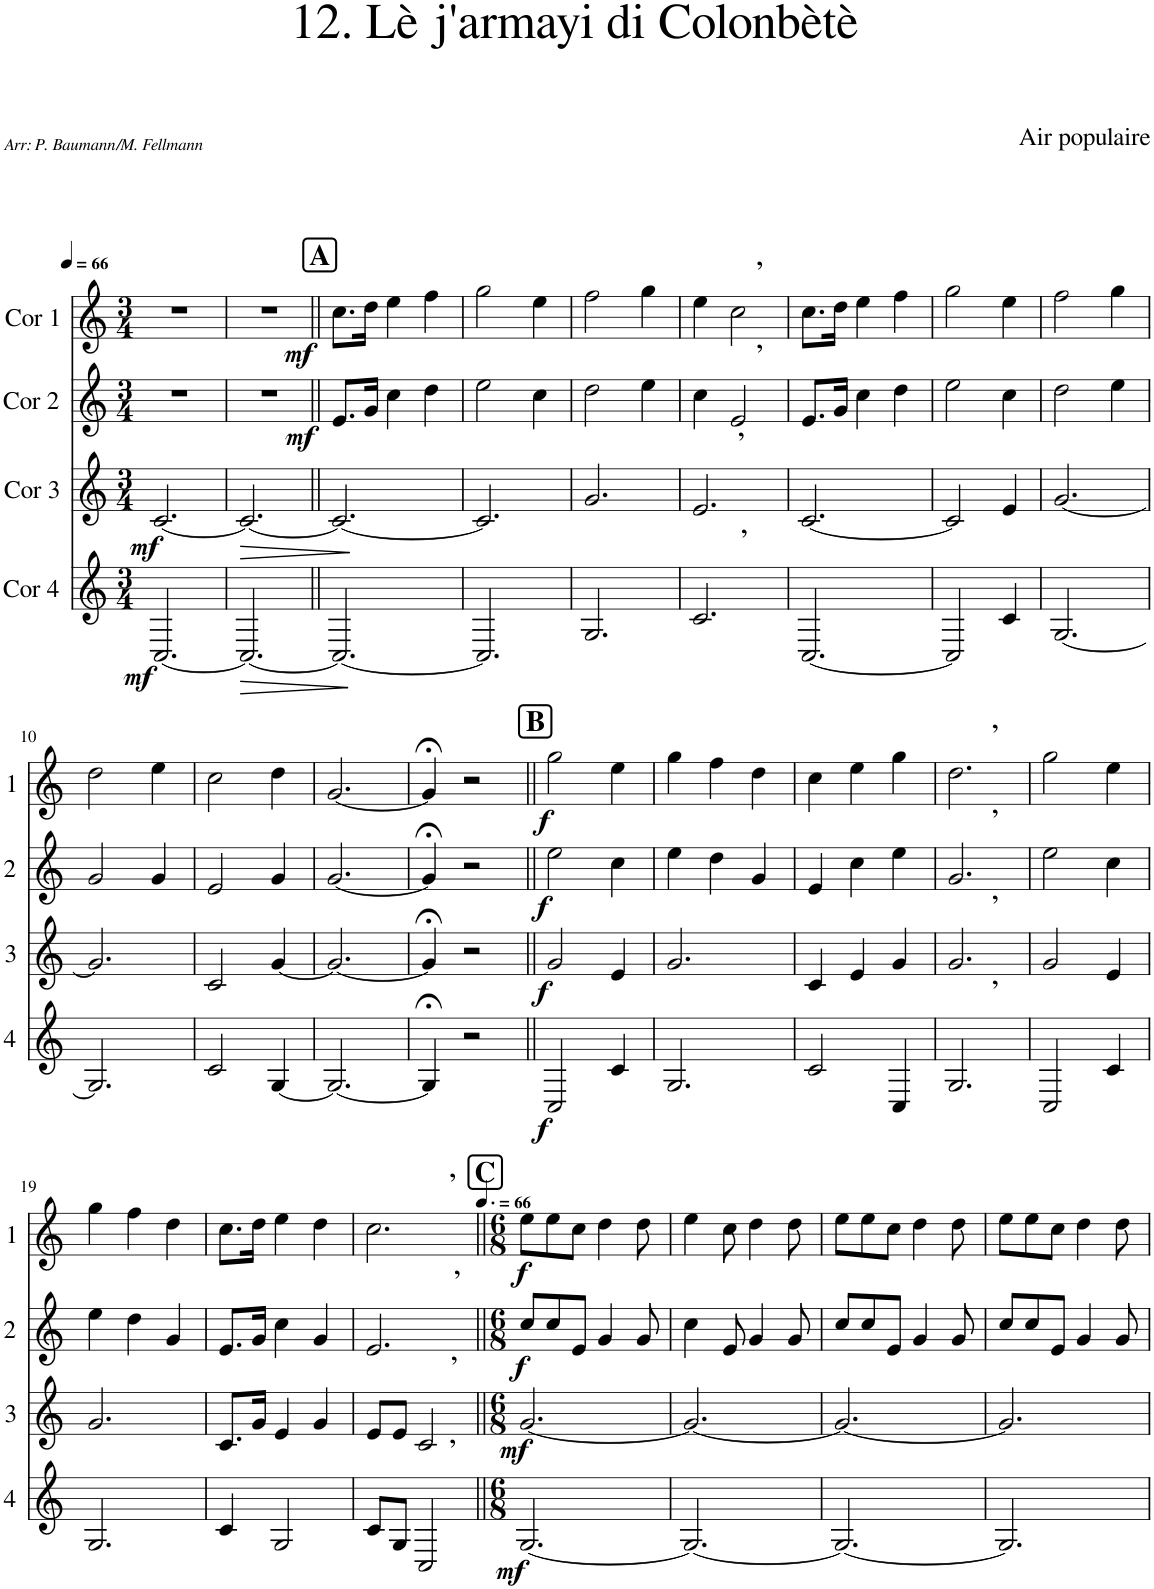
**kern	**dynam	**kern	**dynam	**kern	**dynam	**kern	**dynam
*part4	*part4	*part3	*part3	*part2	*part2	*part1	*part1
*staff4	*staff4	*staff3	*staff3	*staff2	*staff2	*staff1	*staff1
*I"Cor 4	*	*I"Cor 3	*	*I"Cor 2	*	*I"Cor 1	*
*clefG2	*	*clefG2	*	*clefG2	*	*clefG2	*
*Trd4c7	*	*Trd4c7	*	*Trd4c7	*	*Trd4c7	*
*k[]	*	*k[]	*	*k[]	*	*k[]	*
*M3/4	*	*M3/4	*	*M3/4	*	*M3/4	*
*MM66	*	*MM66	*	*MM66	*	*MM66	*
=1	=1	=1	=1	=1	=1	=1	=1
!	!LO:DY:b	!	!LO:DY:b	!	!	!	!
[2.C/	mf	[2.c/	mf	2.r	.	2.r	.
=2	=2	=2	=2	=2	=2	=2	=2
!	!LO:HP:b	!	!LO:HP:b	!	!LO:DY:b	!	!LO:DY:b
2.C/_	>	2.c/_	>	2.r	mf	2.r	mf
.	]	.	]	.	.	.	.
!!LO:REH:place=s1:a:B:cj:fs=14:t=A
=3||	=3||	=3||	=3||	=3||	=3||	=3||	=3||
2.C/_	.	2.c/_	.	8.e/L	.	8.cc\L	.
.	.	.	.	16g/Jk	.	16dd\Jk	.
.	.	.	.	4cc\	.	4ee\	.
.	.	.	.	4dd\	.	4ff\	.
=4	=4	=4	=4	=4	=4	=4	=4
2.C/]	.	2.c/]	.	2ee\	.	2gg\	.
.	.	.	.	4cc\	.	4ee\	.
=5	=5	=5	=5	=5	=5	=5	=5
2.G/	.	2.g/	.	2dd\	.	2ff\	.
.	.	.	.	4ee\	.	4gg\	.
=6	=6	=6	=6	=6	=6	=6	=6
!	!	!LO:TX:a:t=,	!	!	!	!	!
!LO:TX:a:t=,	!	!	!	!	!	!	!
2.c/	.	2.e/	.	4cc\	.	4ee\	.
!	!	!	!	!	!	!LO:TX:a:t=,	!
!	!	!	!	!LO:TX:a:t=,	!	!	!
.	.	.	.	2e/	.	2cc\	.
=7	=7	=7	=7	=7	=7	=7	=7
[2.C/	.	[2.c/	.	8.e/L	.	8.cc\L	.
.	.	.	.	16g/Jk	.	16dd\Jk	.
.	.	.	.	4cc\	.	4ee\	.
.	.	.	.	4dd\	.	4ff\	.
=8	=8	=8	=8	=8	=8	=8	=8
2C/]	.	2c/]	.	2ee\	.	2gg\	.
4c/	.	4e/	.	4cc\	.	4ee\	.
=9	=9	=9	=9	=9	=9	=9	=9
[2.G/	.	[2.g/	.	2dd\	.	2ff\	.
.	.	.	.	4ee\	.	4gg\	.
!!LO:LB:g=z
=10	=10	=10	=10	=10	=10	=10	=10
2.G/]	.	2.g/]	.	2g/	.	2dd\	.
.	.	.	.	4g/	.	4ee\	.
=11	=11	=11	=11	=11	=11	=11	=11
2c/	.	2c/	.	2e/	.	2cc\	.
[4G/	.	[4g/	.	4g/	.	4dd\	.
=12	=12	=12	=12	=12	=12	=12	=12
2.G/_	.	2.g/_	.	[2.g/	.	[2.g/	.
=13	=13	=13	=13	=13	=13	=13	=13
4G;</]	.	4g;</]	.	4g;</]	.	4g;</]	.
2r	.	2r	.	2r	.	2r	.
!!LO:REH:place=s1:a:B:cj:fs=14:t=B
=14||	=14||	=14||	=14||	=14||	=14||	=14||	=14||
!	!LO:DY:b	!	!LO:DY:b	!	!LO:DY:b	!	!LO:DY:b
2C/	f	2g/	f	2ee\	f	2gg\	f
4c/	.	4e/	.	4cc\	.	4ee\	.
=15	=15	=15	=15	=15	=15	=15	=15
2.G/	.	2.g/	.	4ee\	.	4gg\	.
.	.	.	.	4dd\	.	4ff\	.
.	.	.	.	4g/	.	4dd\	.
=16	=16	=16	=16	=16	=16	=16	=16
2c/	.	4c/	.	4e/	.	4cc\	.
.	.	4e/	.	4cc\	.	4ee\	.
4C/	.	4g/	.	4ee\	.	4gg\	.
=17	=17	=17	=17	=17	=17	=17	=17
!	!	!	!	!	!	!LO:TX:a:t=,	!
!	!	!	!	!LO:TX:a:t=,	!	!	!
!	!	!LO:TX:a:t=,	!	!	!	!	!
!LO:TX:a:t=,	!	!	!	!	!	!	!
2.G/	.	2.g/	.	2.g/	.	2.dd\	.
=18	=18	=18	=18	=18	=18	=18	=18
2C/	.	2g/	.	2ee\	.	2gg\	.
4c/	.	4e/	.	4cc\	.	4ee\	.
!!LO:LB:g=z
=19	=19	=19	=19	=19	=19	=19	=19
2.G/	.	2.g/	.	4ee\	.	4gg\	.
.	.	.	.	4dd\	.	4ff\	.
.	.	.	.	4g/	.	4dd\	.
=20	=20	=20	=20	=20	=20	=20	=20
4c/	.	8.c/L	.	8.e/L	.	8.cc\L	.
.	.	16g/Jk	.	16g/Jk	.	16dd\Jk	.
2G/	.	4e/	.	4cc\	.	4ee\	.
.	.	4g/	.	4g/	.	4dd\	.
=21	=21	=21	=21	=21	=21	=21	=21
!	!	!	!	!	!	!LO:TX:a:t=,	!
!	!	!	!	!LO:TX:a:t=,	!	!	!
!	!	!LO:TX:a:t=,	!	!	!	!	!
!LO:TX:a:t=,	!	!	!	!	!	!	!
8c/L	.	8e/L	.	2.e/	.	2.cc\	.
8G/J	.	8e/J	.	.	.	.	.
2C/	.	2c/	.	.	.	.	.
=22||	=22||	=22||	=22||	=22||	=22||	=22||	=22||
!!LO:REH:place=s1:a:B:cj:fs=14:t=C
*M6/8	*	*M6/8	*	*M6/8	*	*M6/8	*
*	*	*	*	*	*	*MM99	*
!	!LO:DY:b	!	!LO:DY:b	!	!LO:DY:b	!	!LO:DY:b
[2.G/	mf	[2.g/	mf	8cc/L	f	8ee\L	f
.	.	.	.	8cc/	.	8ee\	.
.	.	.	.	8e/J	.	8cc\J	.
.	.	.	.	4g/	.	4dd\	.
.	.	.	.	8g/	.	8dd\	.
=23	=23	=23	=23	=23	=23	=23	=23
2.G/_	.	2.g/_	.	4cc\	.	4ee\	.
.	.	.	.	8e/	.	8cc\	.
.	.	.	.	4g/	.	4dd\	.
.	.	.	.	8g/	.	8dd\	.
=24	=24	=24	=24	=24	=24	=24	=24
2.G/_	.	2.g/_	.	8cc/L	.	8ee\L	.
.	.	.	.	8cc/	.	8ee\	.
.	.	.	.	8e/J	.	8cc\J	.
.	.	.	.	4g/	.	4dd\	.
.	.	.	.	8g/	.	8dd\	.
=25	=25	=25	=25	=25	=25	=25	=25
2.G/]	.	2.g/]	.	8cc/L	.	8ee\L	.
.	.	.	.	8cc/	.	8ee\	.
.	.	.	.	8e/J	.	8cc\J	.
.	.	.	.	4g/	.	4dd\	.
.	.	.	.	8g/	.	8dd\	.
=	=	=	=	=	=	=	=
*-	*-	*-	*-	*-	*-	*-	*-
